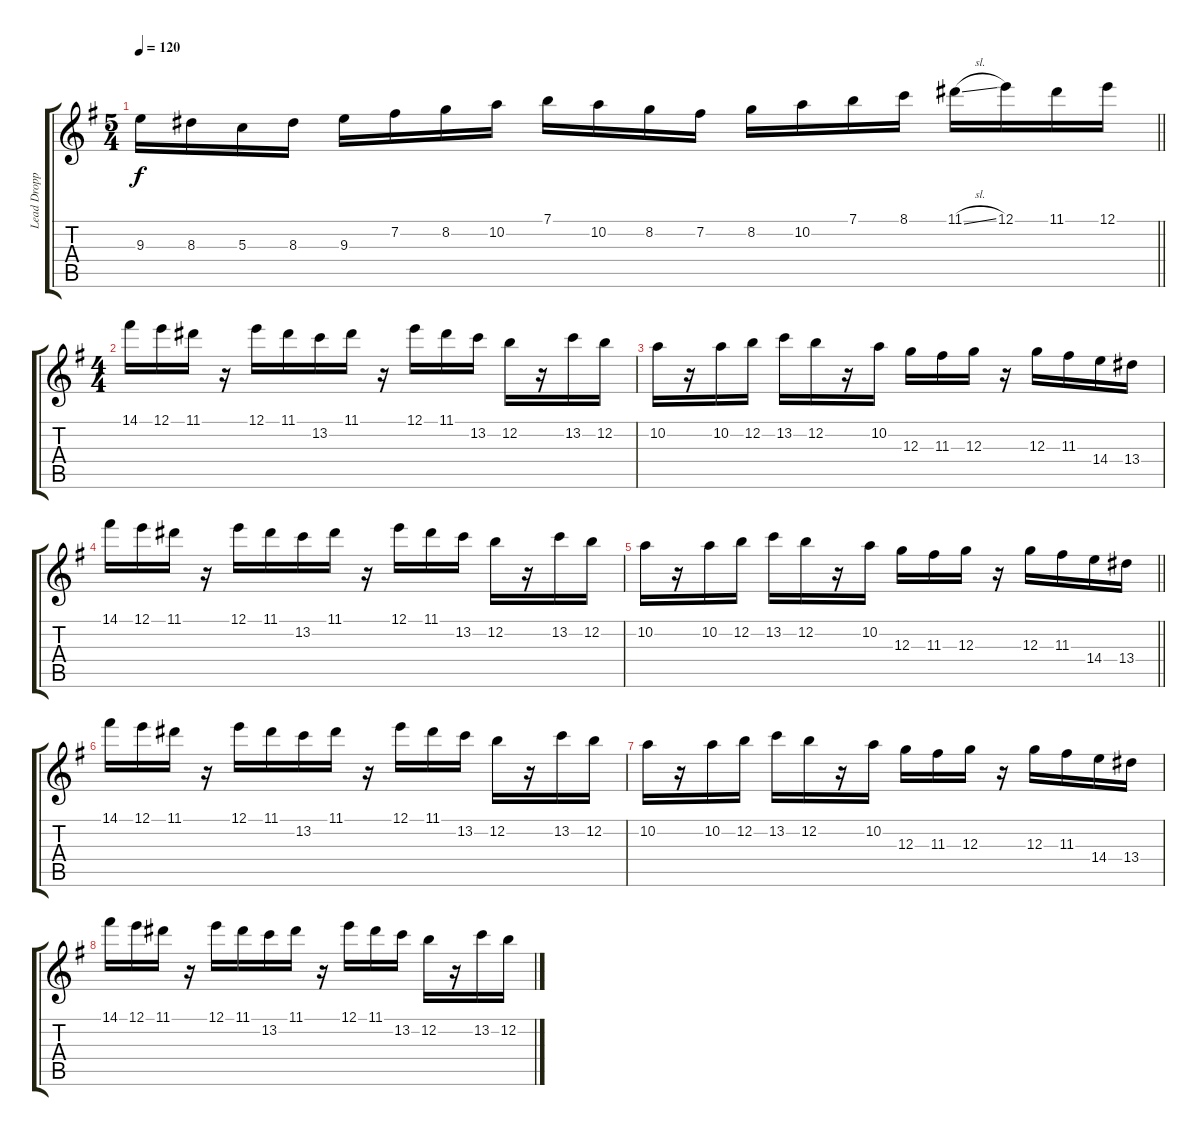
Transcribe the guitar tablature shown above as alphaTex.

\track ("Lead Dropped D " "Lead Dropp") {instrument distortionguitar}
\staff {score tabs}
\tuning (E4 B3 G3 D3 A2 D2) {hide}
\ts (5 4)
\tempo 120
\clef g2
\barLineRight lightlight
\ks eminor
9.3.16{dy f} 8.3.16 5.3.16 8.3.16 9.3.16 7.2.16 8.2.16 10.2.16 7.1.16 10.2.16 8.2.16 7.2.16 8.2.16 10.2.16 7.1.16 8.1.16 11.1{sl}.16 12.1.16 11.1.16 12.1.16 |
\ts (4 4)
\section ("" "")
14.1.16 12.1.16 11.1.16 r.16 12.1.16 11.1.16 13.2.16 11.1.16 r.16 12.1.16 11.1.16 13.2.16 12.2.16 r.16 13.2.16 12.2.16 |
10.2.16 r.16 10.2.16 12.2.16 13.2.16 12.2.16 r.16 10.2.16 12.3.16 11.3.16 12.3.16 r.16 12.3.16 11.3.16 14.4.16 13.4.16 |
14.1.16 12.1.16 11.1.16 r.16 12.1.16 11.1.16 13.2.16 11.1.16 r.16 12.1.16 11.1.16 13.2.16 12.2.16 r.16 13.2.16 12.2.16 |
\barLineRight lightlight
10.2.16 r.16 10.2.16 12.2.16 13.2.16 12.2.16 r.16 10.2.16 12.3.16 11.3.16 12.3.16 r.16 12.3.16 11.3.16 14.4.16 13.4.16 |
14.1.16 12.1.16 11.1.16 r.16 12.1.16 11.1.16 13.2.16 11.1.16 r.16 12.1.16 11.1.16 13.2.16 12.2.16 r.16 13.2.16 12.2.16 |
10.2.16 r.16 10.2.16 12.2.16 13.2.16 12.2.16 r.16 10.2.16 12.3.16 11.3.16 12.3.16 r.16 12.3.16 11.3.16 14.4.16 13.4.16 |
14.1.16 12.1.16 11.1.16 r.16 12.1.16 11.1.16 13.2.16 11.1.16 r.16 12.1.16 11.1.16 13.2.16 12.2.16 r.16 13.2.16 12.2.16
